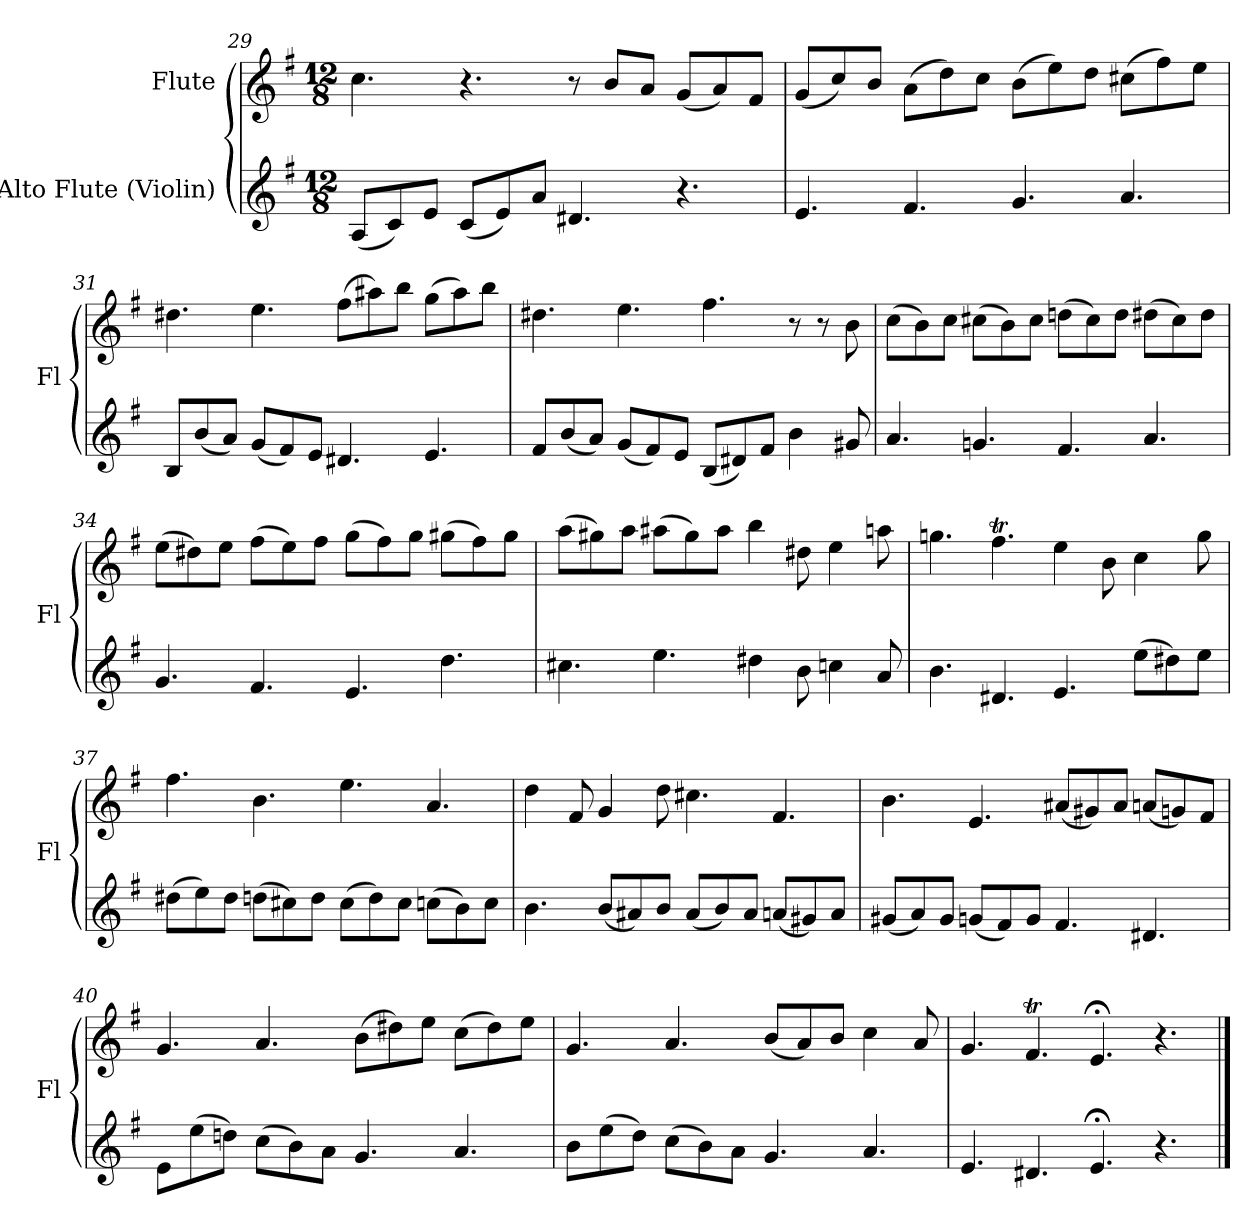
**kern	**kern
*part2	*part1
*staff2	*staff1
*I"Alto Flute  (Violin)	*I"Flute
*I'Fl	*I'Fl
*clefG2	*clefG2
*k[f#]	*k[f#]
*e:	*e:
*M12/8	*M12/8
=29	=29
(8A/L	4.cc\
8c/)	.
8e/J	.
(8c/L	4.r
8e/)	.
8a/J	.
4.d#X/	8r
.	8b/L
.	8a/J
4.r	(8g/L
.	8a/)
.	8f#/J
=30	=30
4.e/	(8g/L
.	8cc/)
.	8b/J
4.f#/	(8a\L
.	8dd\)
.	8cc\J
4.g/	(8b\L
.	8ee\)
.	8dd\J
4.a/	(8cc#X\L
.	8ff#\)
.	8ee\J
!!LO:LB:g=z
=31	=31
8B/L	4.dd#X\
(8b/	.
8a/J)	.
(8g/L	4.ee\
8f#/)	.
8e/J	.
4.d#X/	(8ff#\L
.	8aa#X\)
.	8bb\J
4.e/	(8gg\L
.	8aa#\)
.	8bb\J
=32	=32
8f#/L	4.dd#X\
(8b/	.
8a/J)	.
(8g/L	4.ee\
8f#/)	.
8e/J	.
(8B/L	4.ff#\
8d#X/)	.
8f#/J	.
4b\	8r
.	8r
8g#X/	8b\
!!LO:LB:g=z
=33	=33
4.a/	(8cc\L
.	8b\)
.	8cc\J
4.gn/	(8cc#X\L
.	8b\)
.	8cc#\J
4.f#/	(8ddn\L
.	8cc#\)
.	8dd\J
4.a/	(8dd#X\L
.	8cc#\)
.	8dd#\J
=34	=34
4.g/	(8ee\L
.	8dd#X\)
.	8ee\J
4.f#/	(8ff#\L
.	8ee\)
.	8ff#\J
4.e/	(8gg\L
.	8ff#\)
.	8gg\J
4.dd\	(8gg#X\L
.	8ff#\)
.	8gg#\J
!!LO:LB:g=z
=35	=35
4.cc#X\	(8aa\L
.	8gg#X\)
.	8aa\J
4.ee\	(8aa#X\L
.	8gg#\)
.	8aa#\J
4dd#X\	4bb\
8b\	8dd#X\
4ccn\	4ee\
8a/	8aan\
=36	=36
4.b\	4.ggn\
4.d#X/	4.ff#t\
4.e/	4ee\
.	8b\
(8ee\L	4cc\
8dd#X\)	.
8ee\J	8gg\
=37	=37
(8dd#X\L	4.ff#\
8ee\)	.
8dd#\J	.
(8ddn\L	4.b\
8cc#X\)	.
8dd\J	.
(8cc#\L	4.ee\
8dd\)	.
8cc#\J	.
(8ccn\L	4.a/
8b\)	.
8cc\J	.
!!LO:PB:g=z
=38	=38
4.b\	4dd\
.	8f#/
(8b/L	4g/
8a#X/)	.
8b/J	8dd\
(8a#/L	4.cc#X\
8b/)	.
8a#/J	.
(8an/L	4.f#/
8g#X/)	.
8a/J	.
=39	=39
(8g#X/L	4.b\
8a/)	.
8g#/J	.
(8gn/L	4.e/
8f#/)	.
8g/J	.
4.f#/	(8a#X/L
.	8g#X/)
.	8a#/J
4.d#X/	(8an/L
.	8gn/)
.	8f#/J
!!LO:LB:g=z
=40	=40
8e\L	4.g/
(8ee\	.
8ddn\J)	.
(8cc\L	4.a/
8b\)	.
8a\J	.
4.g/	(8b\L
.	8dd#X\)
.	8ee\J
4.a/	(8cc\L
.	8dd#\)
.	8ee\J
=41	=41
8b\L	4.g/
(8ee\	.
8dd\J)	.
(8cc\L	4.a/
8b\)	.
8a\J	.
4.g/	(8b/L
.	8a/)
.	8b/J
4.a/	4cc\
.	8a/
=42	=42
4.e/	4.g/
4.d#X/	4.f#t/
4.e;</	4.e;</
4.r	4.r
==	==
*-	*-
